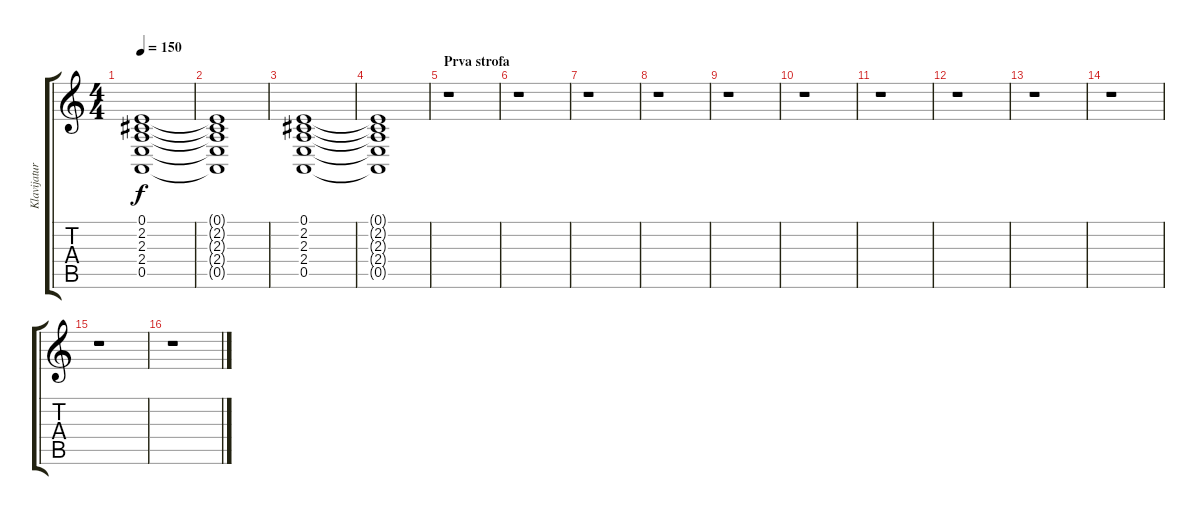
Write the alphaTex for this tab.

\track ("Klavijature" "Klavijatur") {instrument orchestralharp}
\staff {score tabs}
\tuning (E4 B3 G3 D3 A2 E2) {hide}
\ts (4 4)
\tempo 150
\clef g2
\ks c
(0.1 2.2 2.3 2.4 0.5).1{dy f} |
(0.1{t} 2.2{t} 2.3{t} 2.4{t} 0.5{t}).1 |
(0.1 2.2 2.3 2.4 0.5).1 |
(0.1{t} 2.2{t} 2.3{t} 2.4{t} 0.5{t}).1 |
\section ("" "Prva strofa")
r.1 |
r.1 |
r.1 |
r.1 |
r.1 |
r.1 |
r.1 |
r.1 |
r.1 |
r.1 |
r.1 |
r.1
